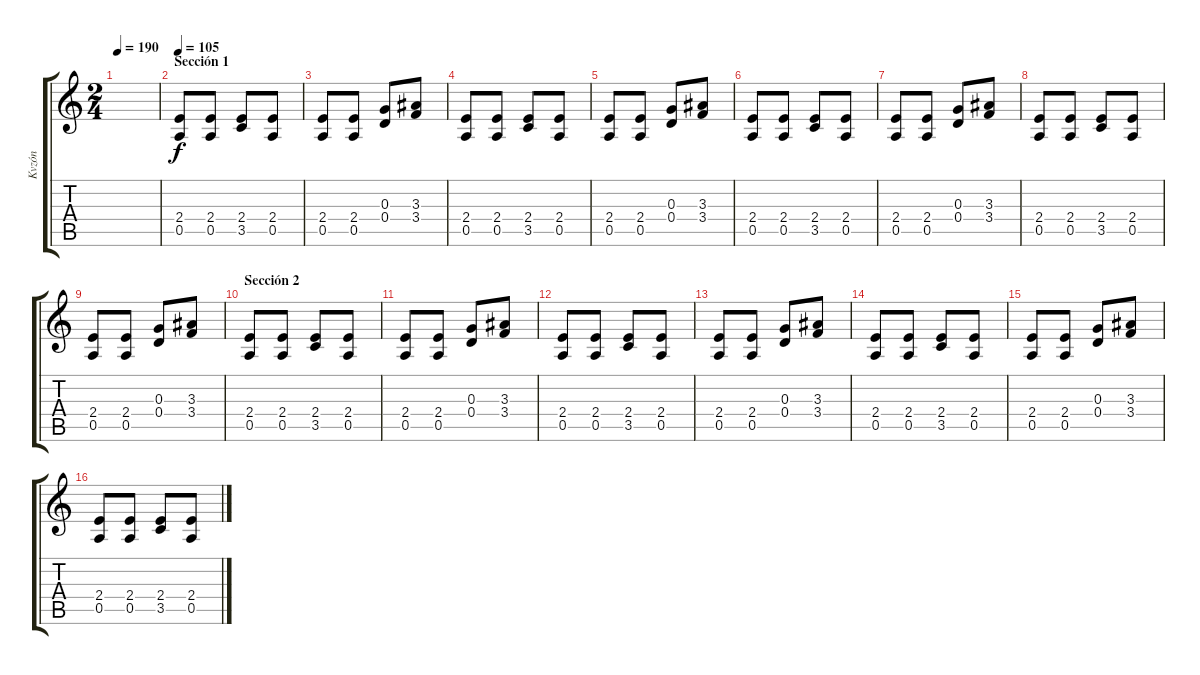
\track ("Kvzón" "Kvzón") {instrument overdrivenguitar}
\staff {score tabs}
\tuning (E4 B3 G3 D3 A2 E2) {hide}
\ts (2 4)
\tempo 190
\tempo 105
\tempo 190
\clef g2
\ks c
|
\section ("" "Sección 1")
\tempo 105
(2.4 0.5).8 (2.4 0.5).8 (2.4 3.5).8 (2.4 0.5).8 |
(2.4 0.5).8 (2.4 0.5).8 (0.3 0.4).8 (3.3 3.4).8 |
(2.4 0.5).8 (2.4 0.5).8 (2.4 3.5).8 (2.4 0.5).8 |
(2.4 0.5).8 (2.4 0.5).8 (0.3 0.4).8 (3.3 3.4).8 |
(2.4 0.5).8 (2.4 0.5).8 (2.4 3.5).8 (2.4 0.5).8 |
(2.4 0.5).8 (2.4 0.5).8 (0.3 0.4).8 (3.3 3.4).8 |
(2.4 0.5).8 (2.4 0.5).8 (2.4 3.5).8 (2.4 0.5).8 |
(2.4 0.5).8 (2.4 0.5).8 (0.3 0.4).8 (3.3 3.4).8 |
\section ("" "Sección 2")
(2.4 0.5).8 (2.4 0.5).8 (2.4 3.5).8 (2.4 0.5).8 |
(2.4 0.5).8 (2.4 0.5).8 (0.3 0.4).8 (3.3 3.4).8 |
(2.4 0.5).8 (2.4 0.5).8 (2.4 3.5).8 (2.4 0.5).8 |
(2.4 0.5).8 (2.4 0.5).8 (0.3 0.4).8 (3.3 3.4).8 |
(2.4 0.5).8 (2.4 0.5).8 (2.4 3.5).8 (2.4 0.5).8 |
(2.4 0.5).8 (2.4 0.5).8 (0.3 0.4).8 (3.3 3.4).8 |
(2.4 0.5).8 (2.4 0.5).8 (2.4 3.5).8 (2.4 0.5).8
